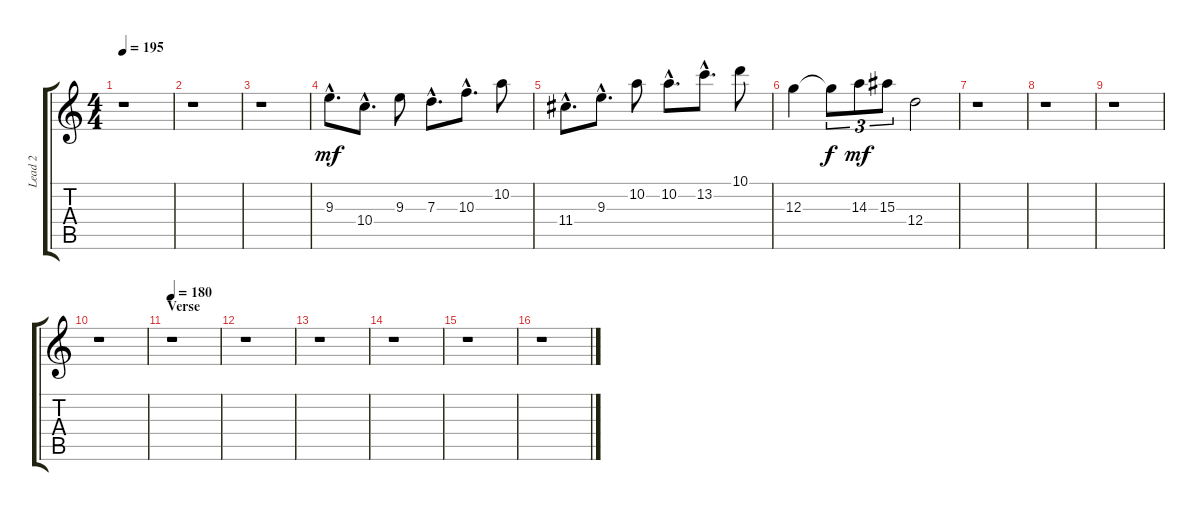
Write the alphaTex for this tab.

\track ("Lead 2" "Lead 2") {instrument distortionguitar}
\staff {score tabs}
\tuning (E4 B3 G3 D3 A2 E2) {hide}
\ts (4 4)
\tempo 195
\clef g2
\ks aminor
r.1{dy mf} |
\section ("" "")
r.1 |
r.1 |
9.3{hac}.8{d} 10.4{hac}.8{d} 9.3.8 7.3{hac}.8{d} 10.3{hac}.8{d} 10.2.8 |
11.4{hac}.8{d} 9.3{hac}.8{d} 10.2.8 10.2{hac}.8{d} 13.2{hac}.8{d} 10.1.8 |
12.3.4 12.3{t}.8{tu (3 2) dy f} 14.3.8{tu (3 2) dy mf} 15.3.8{tu (3 2)} 12.4.2 |
r.1 |
r.1 |
r.1 |
r.1 |
\section ("" "Verse")
\tempo 180
r.1 |
r.1 |
r.1 |
r.1 |
r.1 |
r.1
